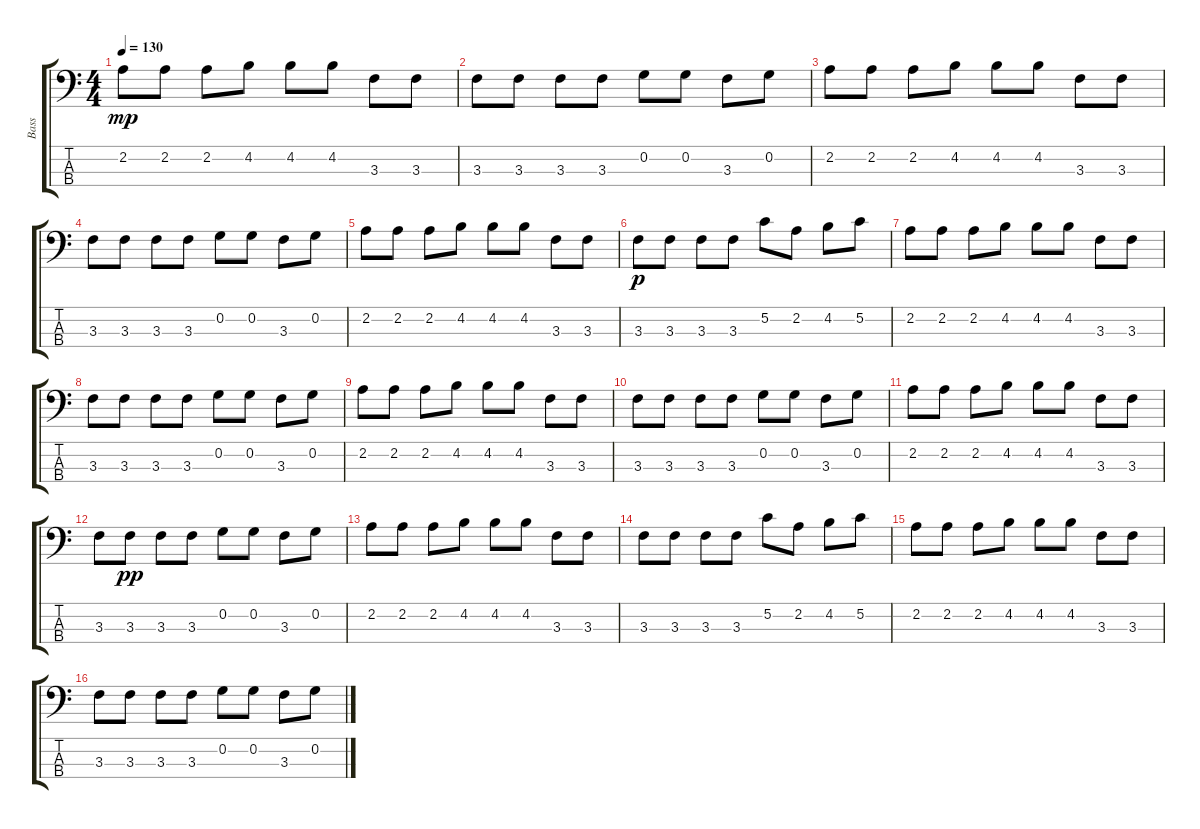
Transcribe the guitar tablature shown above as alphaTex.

\track ("Bass" "Bass") {instrument electricbassfinger}
\staff {score tabs}
\tuning (C-1 G2 D2 A1) {hide}
\ts (4 4)
\tempo 130
\clef f4
\ks c
2.2.8{dy mp} 2.2.8 2.2.8 4.2.8 4.2.8 4.2.8 3.3.8 3.3.8 |
3.3.8 3.3.8 3.3.8 3.3.8 0.2.8 0.2.8 3.3.8 0.2.8 |
2.2.8 2.2.8 2.2.8 4.2.8 4.2.8 4.2.8 3.3.8 3.3.8 |
3.3.8 3.3.8 3.3.8 3.3.8 0.2.8 0.2.8 3.3.8 0.2.8 |
2.2.8 2.2.8 2.2.8 4.2.8 4.2.8 4.2.8 3.3.8 3.3.8 |
3.3.8{dy p} 3.3.8 3.3.8 3.3.8 5.2.8 2.2.8 4.2.8 5.2.8 |
2.2.8 2.2.8 2.2.8 4.2.8 4.2.8 4.2.8 3.3.8 3.3.8 |
3.3.8 3.3.8 3.3.8 3.3.8 0.2.8 0.2.8 3.3.8 0.2.8 |
2.2.8 2.2.8 2.2.8 4.2.8 4.2.8 4.2.8 3.3.8 3.3.8 |
3.3.8 3.3.8 3.3.8 3.3.8 0.2.8 0.2.8 3.3.8 0.2.8 |
2.2.8 2.2.8 2.2.8 4.2.8 4.2.8 4.2.8 3.3.8 3.3.8 |
3.3.8 3.3.8{dy pp} 3.3.8 3.3.8 0.2.8 0.2.8 3.3.8 0.2.8 |
2.2.8 2.2.8 2.2.8 4.2.8 4.2.8 4.2.8 3.3.8 3.3.8 |
3.3.8 3.3.8 3.3.8 3.3.8 5.2.8 2.2.8 4.2.8 5.2.8 |
2.2.8 2.2.8 2.2.8 4.2.8 4.2.8 4.2.8 3.3.8 3.3.8 |
3.3.8 3.3.8 3.3.8 3.3.8 0.2.8 0.2.8 3.3.8 0.2.8
